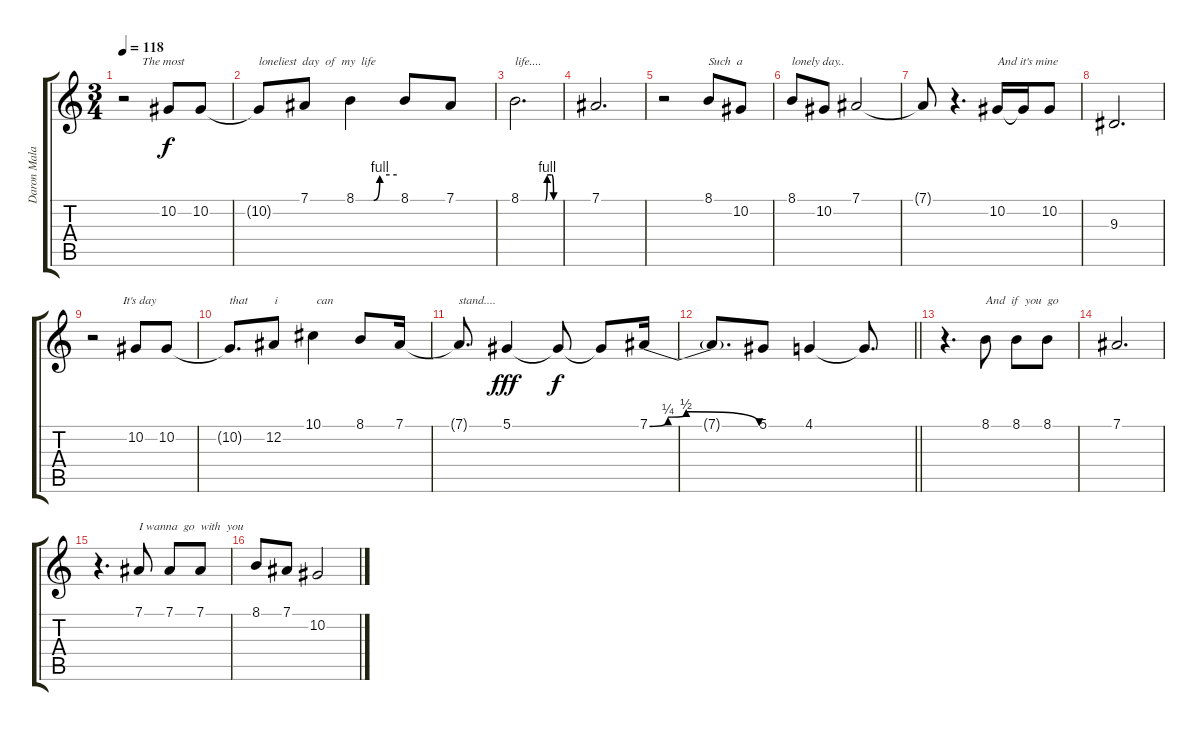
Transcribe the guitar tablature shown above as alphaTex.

\track ("Daron Malakian vocal" "Daron Mala") {instrument sopranosax}
\staff {score tabs}
\tuning (Eb4 Bb3 Gb3 Db3 Ab2 Db2) {hide}
\ts (3 4)
\tempo 118
\clef g2
\ks c
r.2{txt "      The most" dy f} 10.2.8 10.2.8 |
10.2{t}.8{txt "loneliest  day  of  my  life"} 7.1.8 8.1{be (custom 0 0 26 0 35 4 60 4)}.4 8.1.8 7.1.8 |
8.1{be (custom 0 0 38 0 41 4 48 4 51 0 60 0)}.2{d txt "life...."} |
7.1.2{d} |
r.2 8.1.8{txt "Such  a  "} 10.2.8 |
8.1.8{txt "lonely day.."} 10.2.8 7.1.2 |
7.1{t}.8 r.4{d} 10.2.16{txt "And it's mine"} 10.2{t}.16 10.2.8 |
9.3.2{d} |
r.2{txt "          It's day "} 10.2.8 10.2.8 |
10.2{t}.8{d txt "that         i             can "} 12.2.8 10.1.4 8.1.8 7.1.16 |
7.1{t}.8{d txt "stand...."} 5.1.4{dy fff} 5.1{t}.8{dy f volume 14} 5.1{t}.8{volume 12} 7.1{be (custom 0 0 10 1 20 2 60 0)}.16 |
\barLineRight lightlight
7.1{t}.8{d volume 16} 5.1.8 4.1.4 4.1{t}.8{d} |
r.4{d} 8.1.8{txt "And  if  you  go"} 8.1.8 8.1.8 |
7.1.2{d} |
r.4{d} 7.1.8{txt "I wanna  go  with  you"} 7.1.8 7.1.8 |
8.1.8 7.1.8 10.2.2
